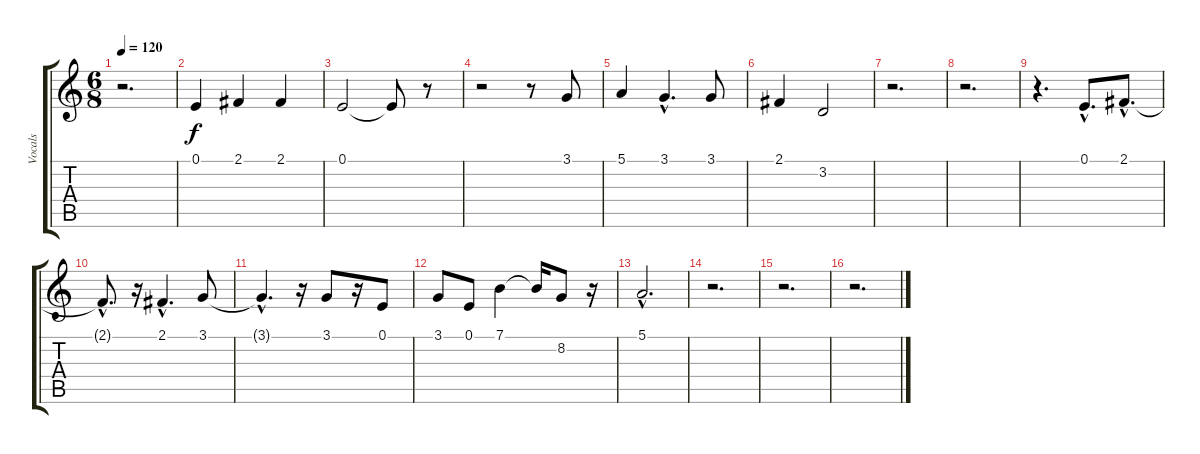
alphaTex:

\track ("Vocals" "Vocals") {instrument pad1newage}
\staff {score tabs}
\tuning (E4 B3 G3 D3 A2 E2) {hide}
\ts (6 8)
\tempo 120
\clef g2
\ks c
r.2{d dy f} |
0.1.4 2.1.4 2.1.4 |
0.1.2 0.1{t}.8 r.8 |
r.2 r.8 3.1.8 |
5.1.4 3.1{hac}.4{d} 3.1.8 |
2.1.4 3.2.2 |
r.2{d} |
r.2{d} |
r.4{d} 0.1{hac}.8{d} 2.1{hac}.8{d} |
2.1{hac t}.8{d} r.16 2.1{hac}.4{d} 3.1.8 |
3.1{hac t}.4{d} r.16 3.1.8 r.16 0.1.8 |
3.1.8 0.1.8 7.1.4 7.1{t}.16 8.2.8 r.16 |
5.1{hac}.2{d} |
r.2{d} |
r.2{d} |
r.2{d}
